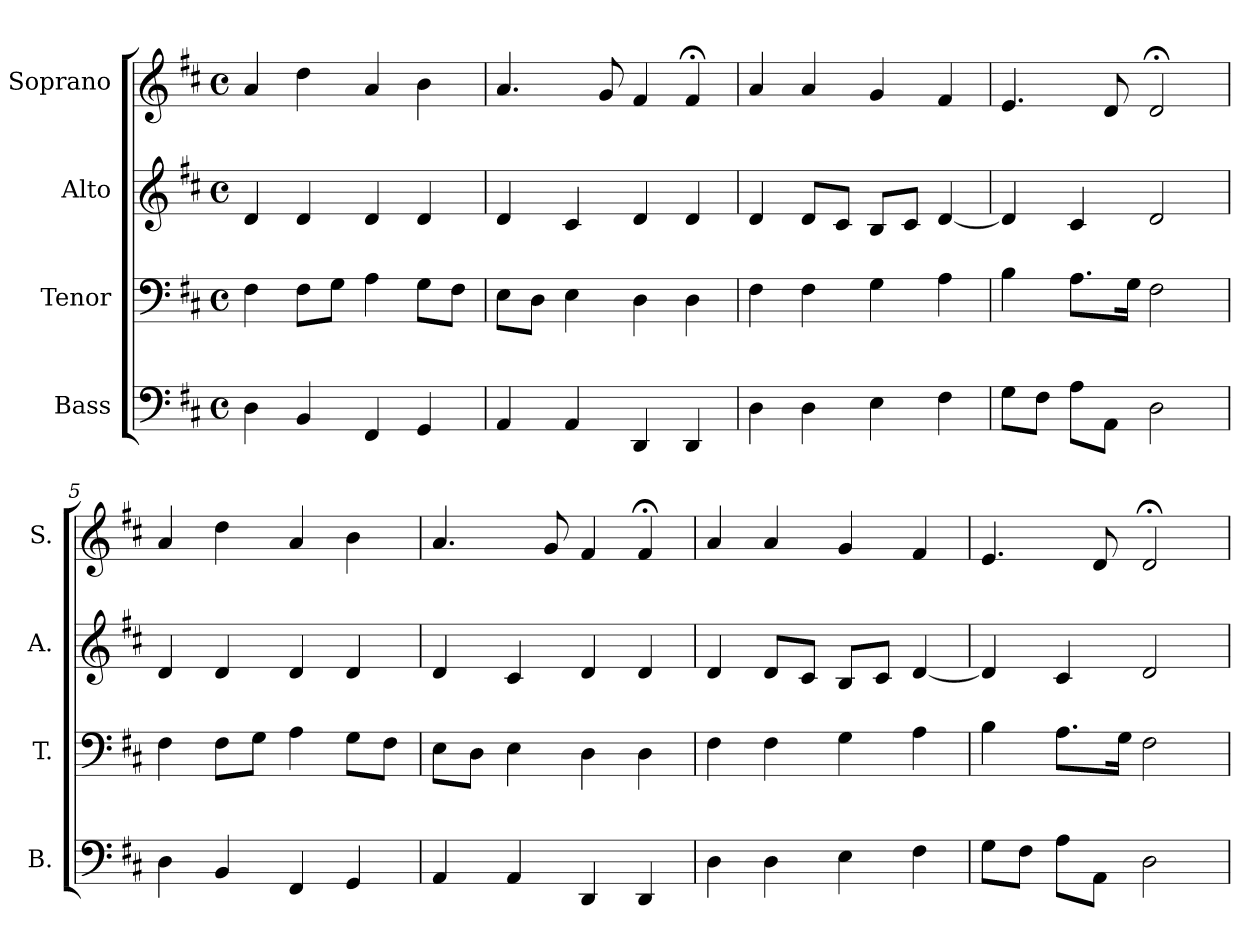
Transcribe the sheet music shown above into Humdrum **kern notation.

**kern	**kern	**kern	**kern
*part4	*part3	*part2	*part1
*staff4	*staff3	*staff2	*staff1
*I"Bass	*I"Tenor	*I"Alto	*I"Soprano
*I'B.	*I'T.	*I'A.	*I'S.
*clefF4	*clefF4	*clefG2	*clefG2
*k[f#c#]	*k[f#c#]	*k[f#c#]	*k[f#c#]
*D:	*D:	*D:	*D:
*M4/4	*M4/4	*M4/4	*M4/4
*met(c)	*met(c)	*met(c)	*met(c)
=1	=1	=1	=1
4D\	4F#\	4d/	4a/
4BB/	8F#\L	4d/	4dd\
.	8G\J	.	.
4FF#/	4A\	4d/	4a/
4GG/	8G\L	4d/	4b\
.	8F#\J	.	.
=2	=2	=2	=2
4AA/	8E\L	4d/	4.a/
.	8D\J	.	.
4AA/	4E\	4c#/	.
.	.	.	8g/
4DD/	4D\	4d/	4f#/
4DD/	4D\	4d/	4f#;</
=3	=3	=3	=3
4D\	4F#\	4d/	4a/
4D\	4F#\	8d/L	4a/
.	.	8c#/J	.
4E\	4G\	8B/L	4g/
.	.	8c#/J	.
4F#\	4A\	[4d/	4f#/
=4	=4	=4	=4
8G\L	4B\	4d/]	4.e/
8F#\J	.	.	.
8A\L	8.A\L	4c#/	.
8AA\J	.	.	8d/
.	16G\Jk	.	.
2D\	2F#\	2d/	2d;</
=5	=5	=5	=5
4D\	4F#\	4d/	4a/
4BB/	8F#\L	4d/	4dd\
.	8G\J	.	.
4FF#/	4A\	4d/	4a/
4GG/	8G\L	4d/	4b\
.	8F#\J	.	.
!!LO:LB:g=z
=6	=6	=6	=6
4AA/	8E\L	4d/	4.a/
.	8D\J	.	.
4AA/	4E\	4c#/	.
.	.	.	8g/
4DD/	4D\	4d/	4f#/
4DD/	4D\	4d/	4f#;</
=7	=7	=7	=7
4D\	4F#\	4d/	4a/
4D\	4F#\	8d/L	4a/
.	.	8c#/J	.
4E\	4G\	8B/L	4g/
.	.	8c#/J	.
4F#\	4A\	[4d/	4f#/
=8	=8	=8	=8
8G\L	4B\	4d/]	4.e/
8F#\J	.	.	.
8A\L	8.A\L	4c#/	.
8AA\J	.	.	8d/
.	16G\Jk	.	.
2D\	2F#\	2d/	2d;</
=	=	=	=
*-	*-	*-	*-
